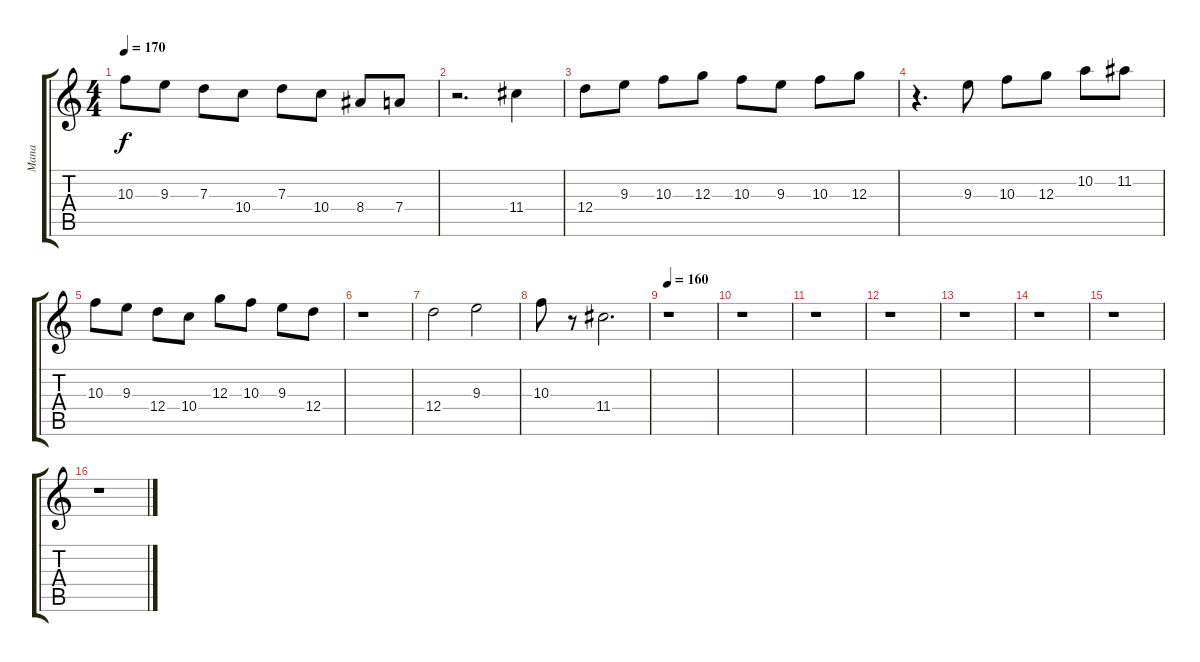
\track ("Mana" "Mana") {instrument overdrivenguitar}
\staff {score tabs}
\tuning (E4 B3 G3 D3 A2 E2) {hide}
\ts (4 4)
\tempo 170
\clef g2
\ks c
10.3.8{dy f} 9.3.8 7.3.8 10.4.8 7.3.8 10.4.8 8.4.8 7.4.8 |
r.2{d} 11.4.4 |
12.4.8 9.3.8 10.3.8 12.3.8 10.3.8 9.3.8 10.3.8 12.3.8 |
r.4{d} 9.3.8 10.3.8 12.3.8 10.2.8 11.2.8 |
10.3.8 9.3.8 12.4.8 10.4.8 12.3.8 10.3.8 9.3.8 12.4.8 |
r.1 |
12.4.2 9.3.2 |
10.3.8 r.8 11.4.2{d} |
\tempo 160
r.1 |
r.1 |
r.1 |
r.1 |
r.1 |
r.1 |
r.1 |
r.1
